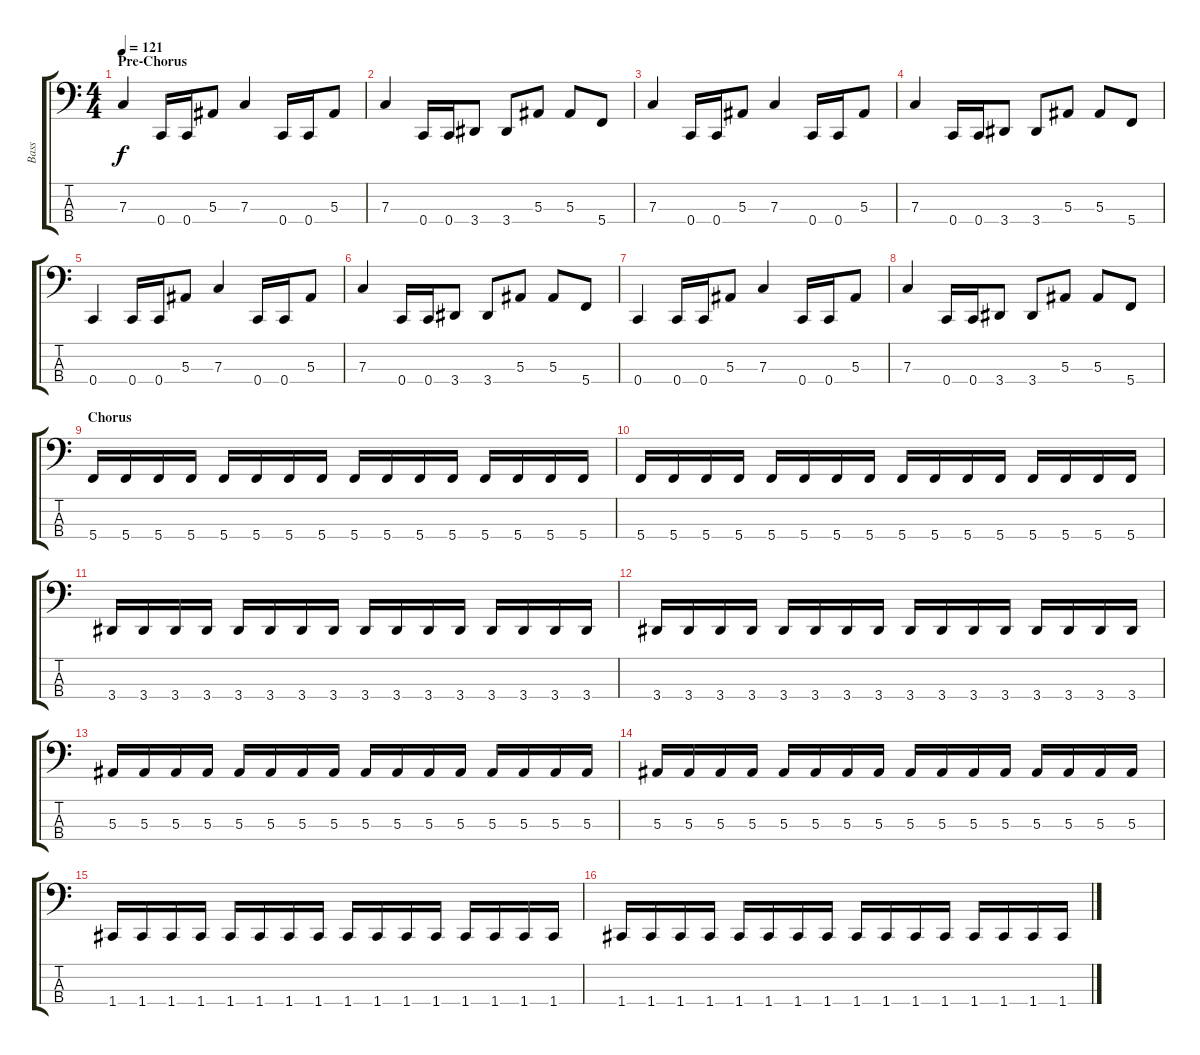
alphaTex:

\track ("Bass" "Bass") {instrument electricbasspick}
\staff {score tabs}
\tuning (Eb2 Bb1 F1 C1) {hide}
\ts (4 4)
\section ("" "Pre-Chorus")
\tempo 121
\clef f4
\ks c
7.3.4{dy f} 0.4.16 0.4.16 5.3.8 7.3.4 0.4.16 0.4.16 5.3.8 |
7.3.4 0.4.16 0.4.16 3.4.8 3.4.8 5.3.8 5.3.8 5.4.8 |
7.3.4 0.4.16 0.4.16 5.3.8 7.3.4 0.4.16 0.4.16 5.3.8 |
7.3.4 0.4.16 0.4.16 3.4.8 3.4.8 5.3.8 5.3.8 5.4.8 |
0.4.4 0.4.16 0.4.16 5.3.8 7.3.4 0.4.16 0.4.16 5.3.8 |
7.3.4 0.4.16 0.4.16 3.4.8 3.4.8 5.3.8 5.3.8 5.4.8 |
0.4.4 0.4.16 0.4.16 5.3.8 7.3.4 0.4.16 0.4.16 5.3.8 |
7.3.4 0.4.16 0.4.16 3.4.8 3.4.8 5.3.8 5.3.8 5.4.8 |
\section ("" "Chorus")
5.4.16 5.4.16 5.4.16 5.4.16 5.4.16 5.4.16 5.4.16 5.4.16 5.4.16 5.4.16 5.4.16 5.4.16 5.4.16 5.4.16 5.4.16 5.4.16 |
5.4.16 5.4.16 5.4.16 5.4.16 5.4.16 5.4.16 5.4.16 5.4.16 5.4.16 5.4.16 5.4.16 5.4.16 5.4.16 5.4.16 5.4.16 5.4.16 |
3.4.16 3.4.16 3.4.16 3.4.16 3.4.16 3.4.16 3.4.16 3.4.16 3.4.16 3.4.16 3.4.16 3.4.16 3.4.16 3.4.16 3.4.16 3.4.16 |
3.4.16 3.4.16 3.4.16 3.4.16 3.4.16 3.4.16 3.4.16 3.4.16 3.4.16 3.4.16 3.4.16 3.4.16 3.4.16 3.4.16 3.4.16 3.4.16 |
5.3.16 5.3.16 5.3.16 5.3.16 5.3.16 5.3.16 5.3.16 5.3.16 5.3.16 5.3.16 5.3.16 5.3.16 5.3.16 5.3.16 5.3.16 5.3.16 |
5.3.16 5.3.16 5.3.16 5.3.16 5.3.16 5.3.16 5.3.16 5.3.16 5.3.16 5.3.16 5.3.16 5.3.16 5.3.16 5.3.16 5.3.16 5.3.16 |
1.4.16 1.4.16 1.4.16 1.4.16 1.4.16 1.4.16 1.4.16 1.4.16 1.4.16 1.4.16 1.4.16 1.4.16 1.4.16 1.4.16 1.4.16 1.4.16 |
1.4.16 1.4.16 1.4.16 1.4.16 1.4.16 1.4.16 1.4.16 1.4.16 1.4.16 1.4.16 1.4.16 1.4.16 1.4.16 1.4.16 1.4.16 1.4.16
